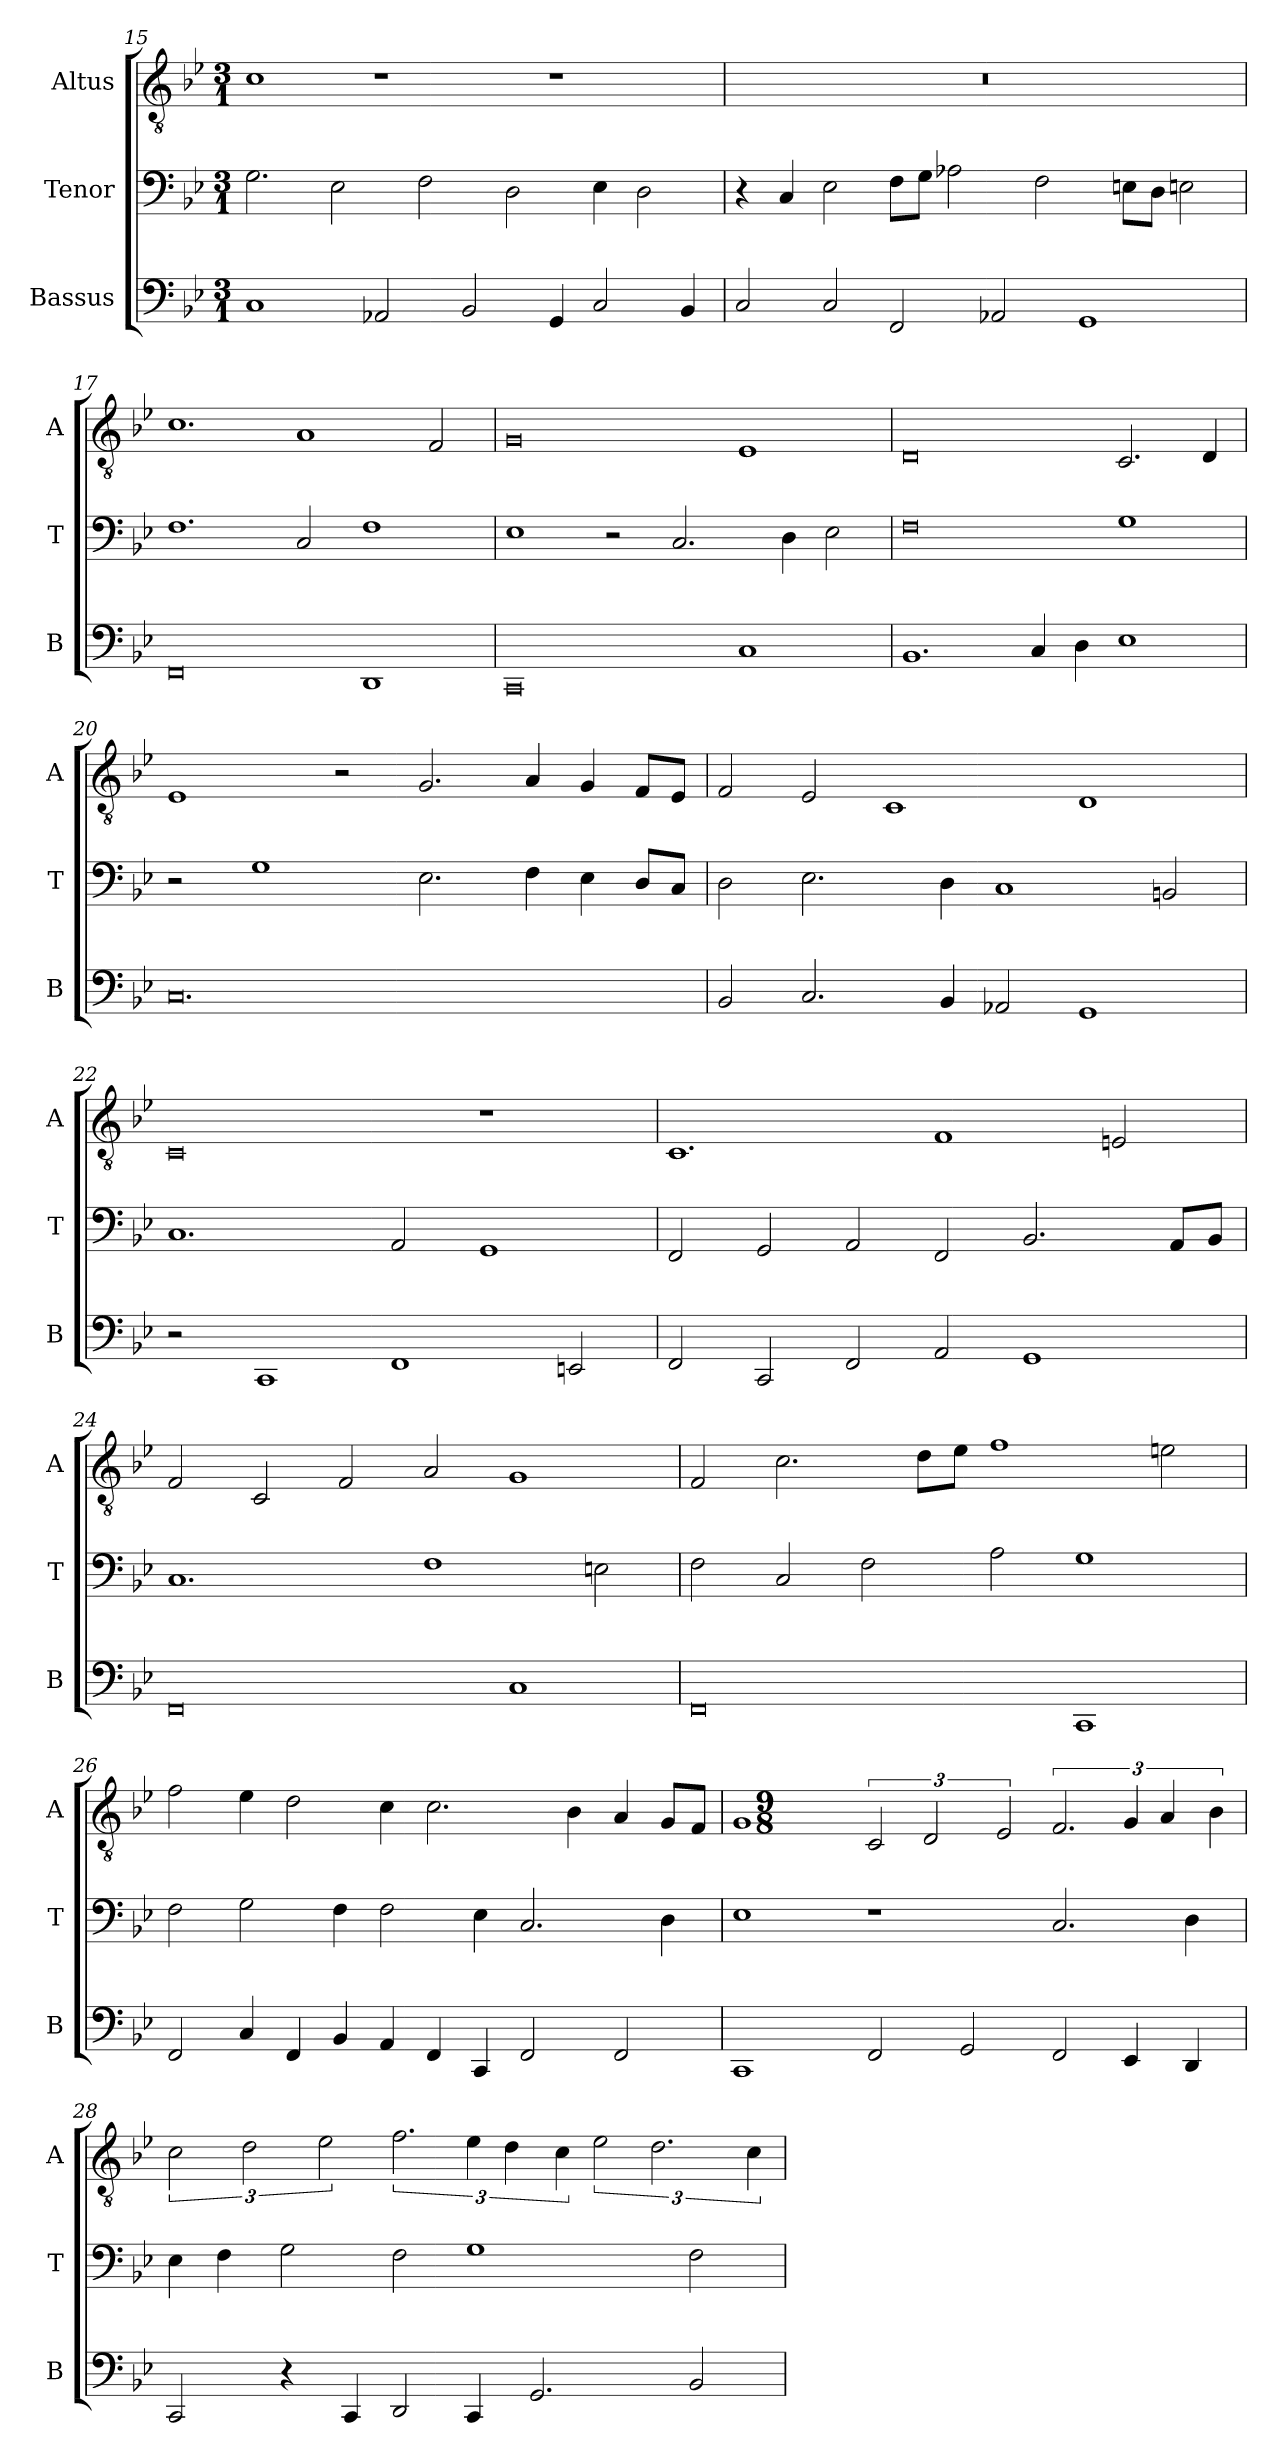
**kern	**kern	**kern
*part3	*part2	*part1
*staff3	*staff2	*staff1
*I"Bassus	*I"Tenor	*I"Altus
*I'B	*I'T	*I'A
*clefF4	*clefF4	*clefGv2
*k[b-e-]	*k[b-e-]	*k[b-e-]
*M3/1	*M3/1	*M3/1
=15	=15	=15
1C	2.G\	1c
.	2E-\	.
2AA-X/	.	1r
.	2F\	.
2BB-/	.	.
.	2D\	.
4GG/	.	1r
2C/	4E-\	.
.	2D\	.
4BB-/	.	.
=16	=16	=16
2C/	4r	0.r
.	4C/	.
2C/	2E-\	.
2FF/	8F\L	.
.	8G\J	.
.	2A-X\	.
2AA-X/	.	.
.	2F\	.
1GG	.	.
.	8En\L	.
.	8D\J	.
.	2En\	.
=17	=17	=17
0FF	1.F	1.c
.	2C/	1A
1DD	1F	.
.	.	2F/
=18	=18	=18
0CC	1E-	0G
.	2r	.
.	2.C/	.
1C	.	1E-
.	4D\	.
.	2E-\	.
=19	=19	=19
1.BB-	0F	0D
4C/	.	.
4D\	.	.
1E-	1G	2.C/
.	.	4D/
=20	=20	=20
0.C	2r	1E-
.	1G	.
.	.	2r
.	2.E-\	2.G/
.	4F\	4A/
.	4E-\	4G/
.	8D/L	8F/L
.	8C/J	8E-/J
=21	=21	=21
2BB-/	2D\	2F/
2.C/	2.E-\	2E-/
.	.	1C
4BB-/	4D\	.
2AA-X/	1C	.
1GG	.	1D
.	2BBn/	.
=22	=22	=22
2r	1.C	0C
1CC	.	.
1FF	2AA/	.
.	1GG	1r
2EEn/	.	.
=23	=23	=23
2FF/	2FF/	1.C
2CC/	2GG/	.
2FF/	2AA/	.
2AA/	2FF/	1F
1GG	2.BB-/	.
.	.	2En/
.	8AA/L	.
.	8BB-/J	.
=24	=24	=24
0FF	1.C	2F/
.	.	2C/
.	.	2F/
.	1F	2A/
1C	.	1G
.	2En\	.
=25	=25	=25
0FF	2F\	2F/
.	2C/	2.c\
.	2F\	.
.	.	8d\L
.	.	8e-\J
.	2A\	1f
1CC	1G	.
.	.	2en\
=26	=26	=26
2FF/	2F\	2f\
4C/	2G\	4e-\
4FF/	.	2d\
4BB-/	4F\	.
4AA/	2F\	4c\
4FF/	.	2.c\
4CC/	4E-\	.
2FF/	2.C/	.
.	.	4B-\
2FF/	.	4A/
.	4D\	8G/L
.	.	8F/J
=27	=27	=27
1CC	1E-	1G
*	*	*M9/8
2FF/	1r	3C/
.	.	3D/
2GG/	.	.
.	.	3E-/
2FF/	2.C/	3.F/
4EE-/	.	6G/
.	.	6A/
4DD/	4D\	.
.	.	6B-\
=28	=28	=28
2CC/	4E-\	3c\
.	4F\	.
.	.	3d\
4r	2G\	.
.	.	3e-\
4CC/	.	.
2DD/	2F\	3.f\
4CC/	1G	6e-\
.	.	6d\
2.GG/	.	.
.	.	6c\
.	.	3e-\
.	.	3.d\
2BB-/	2F\	.
.	.	6c\
=	=	=
*-	*-	*-
